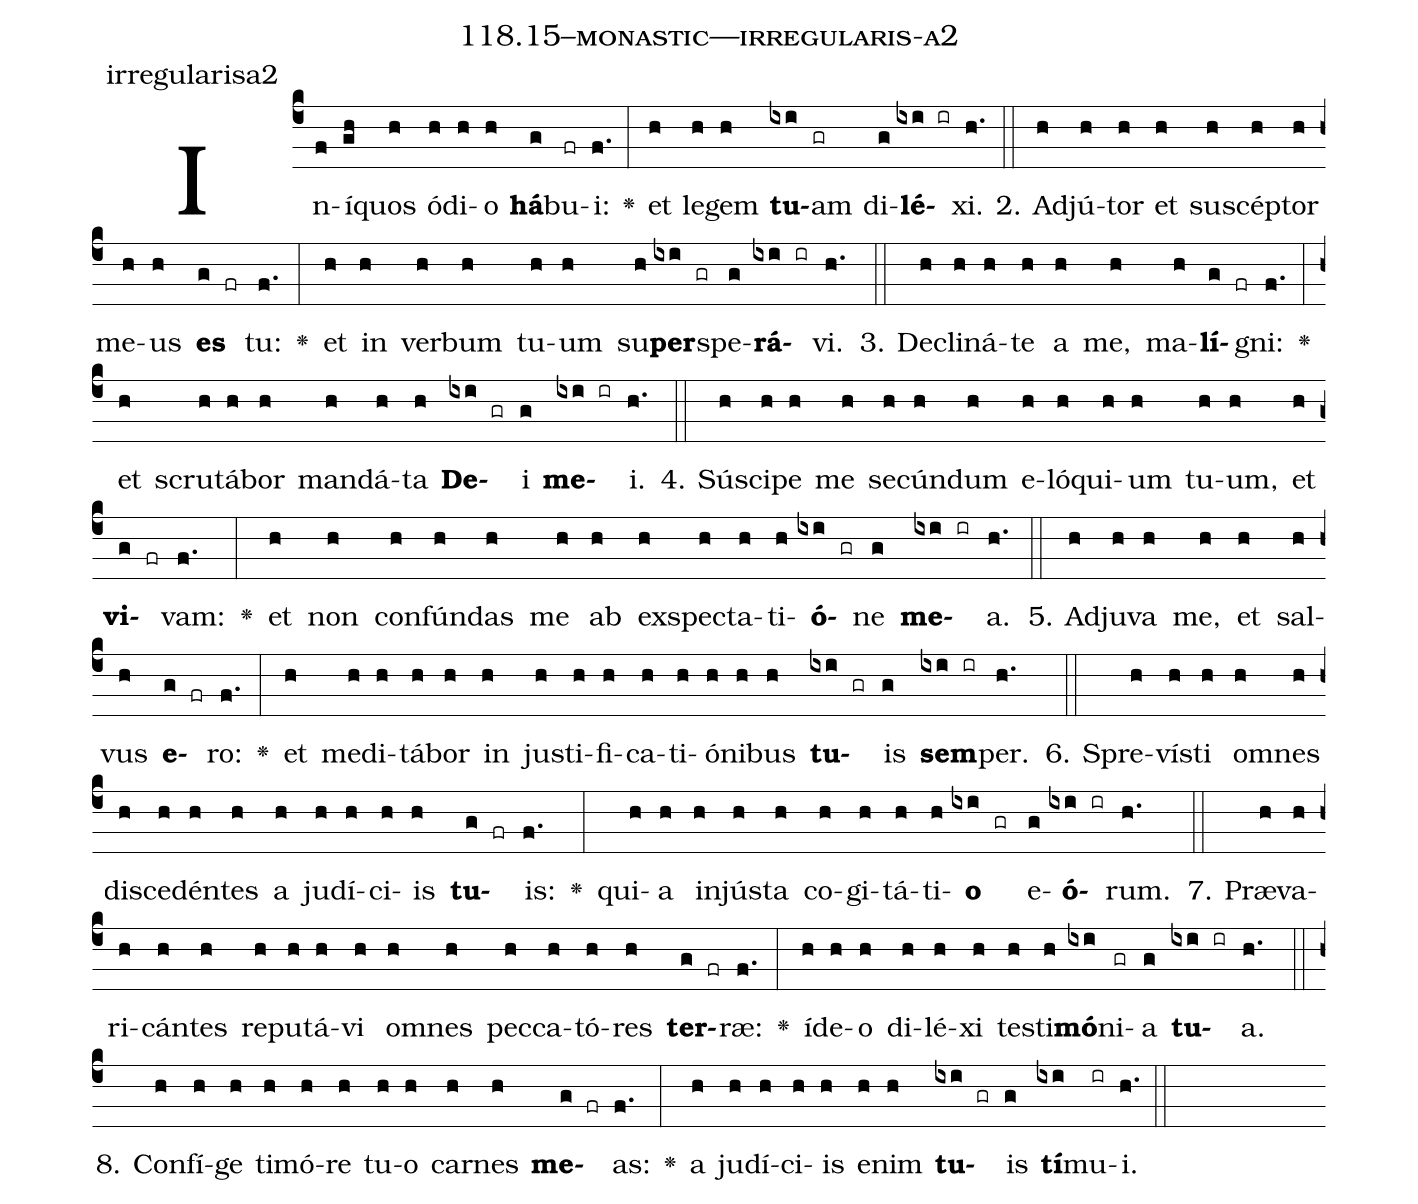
name: 118.15--monastic---irregularis-a2;
annotation: irregularisa2;
%%
(c4)In(f)í(gh)quos(h) ó(h)di(h)o(h) <b>há</b>(g)bu(fr)i:(f.) <v>\greheightstar</v>(:) et(h) le(h)gem(h) <b>tu</b>(ixi)am(gr) di(g)<b>lé</b>(ixi ir)xi.(h.) (::)
2. Ad(h)jú(h)tor(h) et(h) su(h)scép(h)tor(h) me(h)us(h) <b>es</b>(g fr) tu:(f.) <v>\greheightstar</v>(:) et(h) in(h) ver(h)bum(h) tu(h)um(h) su(h)<b>per</b>(ixi gr)spe(g)<b>rá</b>(ixi ir)vi.(h.) (::)
3. De(h)cli(h)ná(h)te(h) a(h) me,(h) ma(h)<b>lí</b>(g fr)gni:(f.) <v>\greheightstar</v>(:) et(h) scru(h)tá(h)bor(h) man(h)dá(h)ta(h) <b>De</b>(ixi gr)i(g) <b>me</b>(ixi ir)i.(h.) (::)
4. Sú(h)sci(h)pe(h) me(h) se(h)cún(h)dum(h) e(h)ló(h)qui(h)um(h) tu(h)um,(h) et(h) <b>vi</b>(g fr)vam:(f.) <v>\greheightstar</v>(:) et(h) non(h) con(h)fún(h)das(h) me(h) ab(h) ex(h)spec(h)ta(h)ti(h)<b>ó</b>(ixi gr)ne(g) <b>me</b>(ixi ir)a.(h.) (::)
5. Ad(h)ju(h)va(h) me,(h) et(h) sal(h)vus(h) <b>e</b>(g fr)ro:(f.) <v>\greheightstar</v>(:) et(h) me(h)di(h)tá(h)bor(h) in(h) jus(h)ti(h)fi(h)ca(h)ti(h)ó(h)ni(h)bus(h) <b>tu</b>(ixi gr)is(g) <b>sem</b>(ixi ir)per.(h.) (::)
6. Spre(h)vís(h)ti(h) om(h)nes(h) di(h)sce(h)dén(h)tes(h) a(h) ju(h)dí(h)ci(h)is(h) <b>tu</b>(g fr)is:(f.) <v>\greheightstar</v>(:) qui(h)a(h) in(h)jús(h)ta(h) co(h)gi(h)tá(h)ti(h)<b>o</b>(ixi gr) e(g)<b>ó</b>(ixi ir)rum.(h.) (::)
7. Præ(h)va(h)ri(h)cán(h)tes(h) re(h)pu(h)tá(h)vi(h) om(h)nes(h) pec(h)ca(h)tó(h)res(h) <b>ter</b>(g fr)ræ:(f.) <v>\greheightstar</v>(:) íd(h)e(h)o(h) di(h)lé(h)xi(h) tes(h)ti(h)<b>mó</b>(ixi)ni(gr)a(g) <b>tu</b>(ixi ir)a.(h.) (::)
8. Con(h)fí(h)ge(h) ti(h)mó(h)re(h) tu(h)o(h) car(h)nes(h) <b>me</b>(g fr)as:(f.) <v>\greheightstar</v>(:) a(h) ju(h)dí(h)ci(h)is(h) e(h)nim(h) <b>tu</b>(ixi gr)is(g) <b>tí</b>(ixi)mu(ir)i.(h.) (::)
